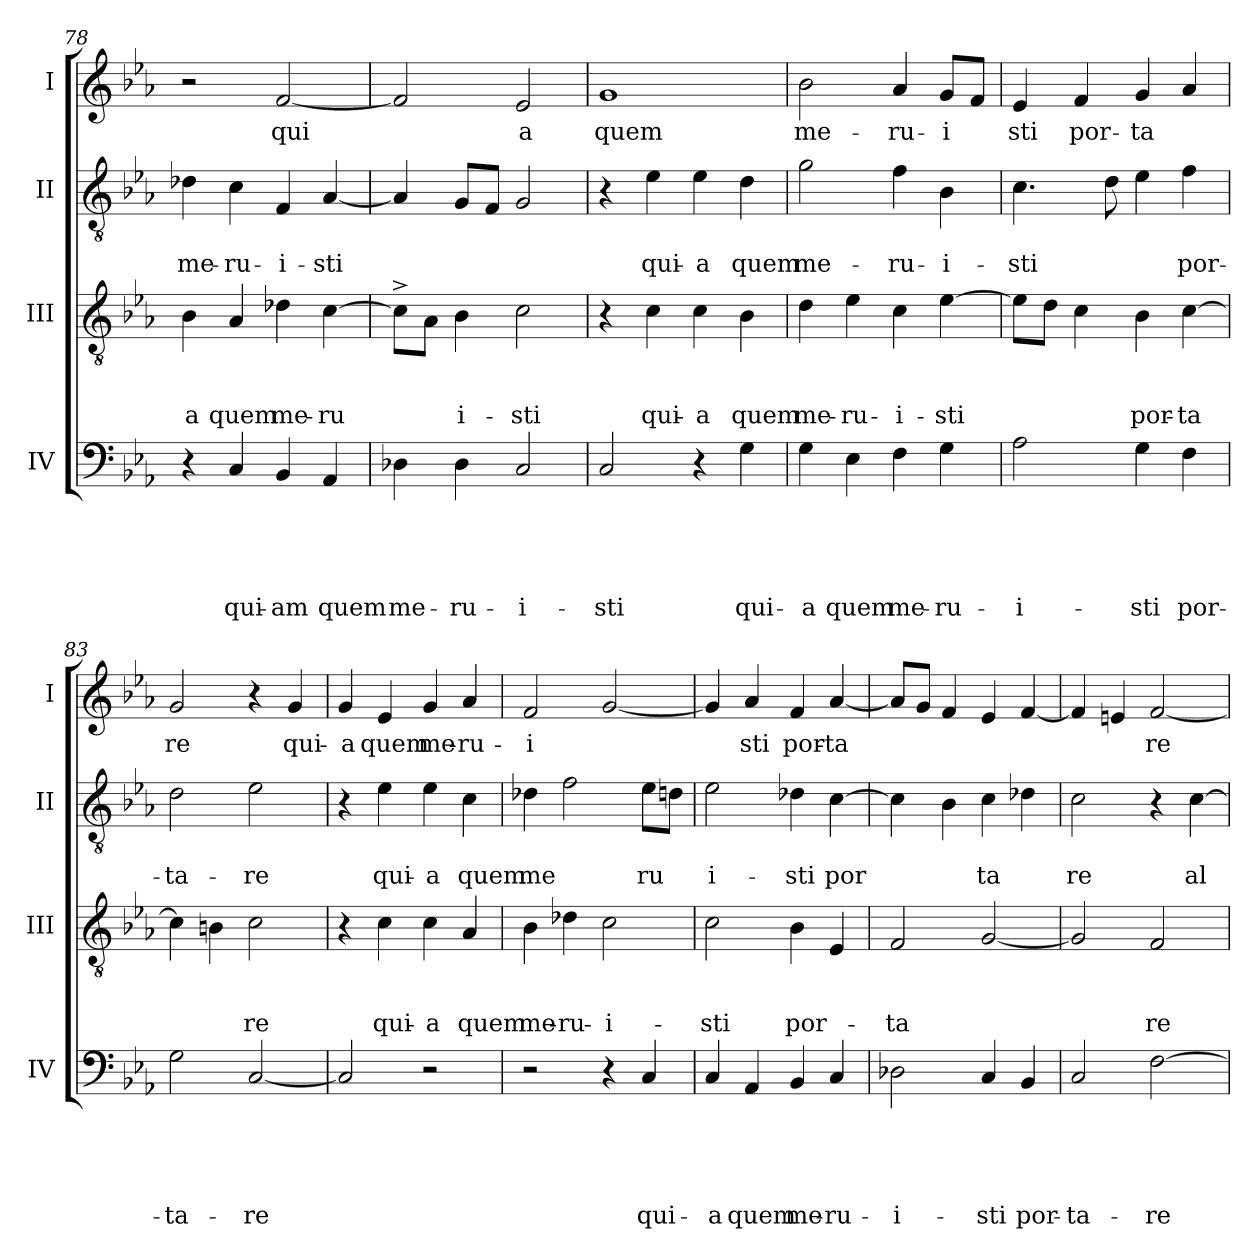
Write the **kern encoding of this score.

**kern	**text	**text	**text	**text	**text	**kern	**text	**text	**text	**kern	**text	**text	**kern	**text
*part4	*part4	*part4	*part4	*part4	*part4	*part3	*part3	*part3	*part3	*part2	*part2	*part2	*part1	*part1
*staff4	*staff4	*staff4	*staff4	*staff4	*staff4	*staff3	*staff3	*staff3	*staff3	*staff2	*staff2	*staff2	*staff1	*staff1
*I"IV	*	*	*	*	*	*I"III	*	*	*	*I"II	*	*	*I"I	*
*I'IV	*	*	*	*	*	*I'III	*	*	*	*I'II	*	*	*I'I	*
*clefF4	*	*	*	*	*	*clefGv2	*	*	*	*clefGv2	*	*	*clefG2	*
*k[b-e-a-]	*	*	*	*	*	*k[b-e-a-]	*	*	*	*k[b-e-a-]	*	*	*k[b-e-a-]	*
*E-:	*	*	*	*	*	*E-:	*	*	*	*E-:	*	*	*E-:	*
=78	=78	=78	=78	=78	=78	=78	=78	=78	=78	=78	=78	=78	=78	=78
!	!	!	!	!	!	!	!	!	!LO:LY:b	!	!	!LO:LY:b	!	!
4r	.	.	.	.	.	4B-\	.	.	-a	4d-X\	.	me-	2r	.
!	!	!	!	!	!LO:LY:b	!	!	!	!LO:LY:b	!	!	!LO:LY:b	!	!
4C/	.	.	.	.	qui-	4A-/	.	.	quem	4c\	.	-ru-	.	.
!	!	!	!	!	!LO:LY:b	!	!	!	!LO:LY:b	!	!	!LO:LY:b	!	!LO:LY:b
4BB-/	.	.	.	.	-am	4d-X\	.	.	me-	4F/	.	-i-	[<2f/	qui
!	!	!	!	!	!LO:LY:b	!	!	!	!LO:LY:b	!	!	!LO:LY:b	!	!
4AA-/	.	.	.	.	quem	[<4c\	.	.	-ru	[<4A-/	.	-sti	.	.
!!LO:LB:g=z
=79	=79	=79	=79	=79	=79	=79	=79	=79	=79	=79	=79	=79	=79	=79
!	!	!	!	!	!LO:LY:b	!	!	!	!	!	!	!	!	!
4D-X\	.	.	.	.	me-	8c^>\L]	.	.	.	4A-/]	.	.	2f/]	.
.	.	.	.	.	.	8A-\J	.	.	.	.	.	.	.	.
!	!	!	!	!	!LO:LY:b	!	!	!	!LO:LY:b	!	!	!	!	!
4D-\	.	.	.	.	-ru-	4B-\	.	.	i-	8G/L	.	.	.	.
.	.	.	.	.	.	.	.	.	.	8F/J	.	.	.	.
!	!	!	!	!	!LO:LY:b	!	!	!	!LO:LY:b	!	!	!	!	!LO:LY:b
2C/	.	.	.	.	-i-	2c\	.	.	-sti	2G/	.	.	2e-/	a
=80	=80	=80	=80	=80	=80	=80	=80	=80	=80	=80	=80	=80	=80	=80
!	!	!	!	!	!LO:LY:b	!	!	!	!	!	!	!	!	!LO:LY:b
2C/	.	.	.	.	-sti	4r	.	.	.	4r	.	.	1g	quem
!	!	!	!	!	!	!	!	!	!LO:LY:b	!	!	!LO:LY:b	!	!
.	.	.	.	.	.	4c\	.	.	qui-	4e-\	.	qui-	.	.
!	!	!	!	!	!	!	!	!	!LO:LY:b	!	!	!LO:LY:b	!	!
4r	.	.	.	.	.	4c\	.	.	-a	4e-\	.	-a	.	.
!	!	!	!	!	!LO:LY:b	!	!	!	!LO:LY:b	!	!	!LO:LY:b	!	!
4G\	.	.	.	.	qui-	4B-\	.	.	quem	4d\	.	quem	.	.
=81	=81	=81	=81	=81	=81	=81	=81	=81	=81	=81	=81	=81	=81	=81
!	!	!	!	!	!LO:LY:b	!	!	!	!LO:LY:b	!	!	!LO:LY:b	!	!LO:LY:b
4G\	.	.	.	.	-a	4d\	.	.	me-	2g\	.	me-	2b-\	me-
!	!	!	!	!	!LO:LY:b	!	!	!	!LO:LY:b	!	!	!	!	!
4E-\	.	.	.	.	quem	4e-\	.	.	-ru-	.	.	.	.	.
!	!	!	!	!	!LO:LY:b	!	!	!	!LO:LY:b	!	!	!LO:LY:b	!	!LO:LY:b
4F\	.	.	.	.	me-	4c\	.	.	-i-	4f\	.	-ru-	4a-/	-ru-
!	!	!	!	!	!LO:LY:b	!	!	!	!LO:LY:b	!	!	!LO:LY:b	!	!LO:LY:b:rj
4G\	.	.	.	.	-ru-	[>4e-\	.	.	-sti	4B-\	.	-i-	8g/L	-i
.	.	.	.	.	.	.	.	.	.	.	.	.	8f/J	.
=82	=82	=82	=82	=82	=82	=82	=82	=82	=82	=82	=82	=82	=82	=82
!	!	!	!	!	!LO:LY:b	!	!	!	!	!	!	!LO:LY:b	!	!LO:LY:b
2A-\	.	.	.	.	-i-	8e-\L]	.	.	.	4.c\	.	-sti	4e-/	sti
.	.	.	.	.	.	8d\J	.	.	.	.	.	.	.	.
!	!	!	!	!	!	!	!	!	!	!	!	!	!	!LO:LY:b
.	.	.	.	.	.	4c\	.	.	.	.	.	.	4f/	por-
.	.	.	.	.	.	.	.	.	.	8d\	.	.	.	.
!	!	!	!	!	!LO:LY:b	!	!	!	!LO:LY:b	!	!	!	!	!LO:LY:b
4G\	.	.	.	.	-sti	4B-\	.	.	por-	4e-\	.	.	4g/	-ta
!	!	!	!	!	!LO:LY:b	!	!	!	!LO:LY:b	!	!	!LO:LY:b	!	!
4F\	.	.	.	.	por-	[>4c\	.	.	-ta	4f\	.	por-	4a-/	.
=83	=83	=83	=83	=83	=83	=83	=83	=83	=83	=83	=83	=83	=83	=83
!	!	!	!	!	!LO:LY:b	!	!	!	!	!	!	!LO:LY:b	!	!LO:LY:b
2G\	.	.	.	.	-ta-	4c\]	.	.	.	2d\	.	-ta-	2g/	re
.	.	.	.	.	.	4Bn\	.	.	.	.	.	.	.	.
!	!	!	!	!	!LO:LY:b	!	!	!	!LO:LY:b	!	!	!LO:LY:b	!	!
[<2C/	.	.	.	.	-re	2c\	.	.	re	2e-\	.	-re	4r	.
!	!	!	!	!	!	!	!	!	!	!	!	!	!	!LO:LY:b
.	.	.	.	.	.	.	.	.	.	.	.	.	4g/	qui-
=84	=84	=84	=84	=84	=84	=84	=84	=84	=84	=84	=84	=84	=84	=84
!	!	!	!	!	!	!	!	!	!	!	!	!	!	!LO:LY:b
2C/]	.	.	.	.	.	4r	.	.	.	4r	.	.	4g/	-a
!	!	!	!	!	!	!	!	!	!LO:LY:b	!	!	!LO:LY:b	!	!LO:LY:b
.	.	.	.	.	.	4c\	.	.	qui-	4e-\	.	qui-	4e-/	quem
!	!	!	!	!	!	!	!	!	!LO:LY:b	!	!	!LO:LY:b	!	!LO:LY:b
2r	.	.	.	.	.	4c\	.	.	-a	4e-\	.	-a	4g/	me-
!	!	!	!	!	!	!	!	!	!LO:LY:b	!	!	!LO:LY:b	!	!LO:LY:b
.	.	.	.	.	.	4A-/	.	.	quem	4c\	.	quem	4a-/	-ru-
!!LO:LB:g=z
=85	=85	=85	=85	=85	=85	=85	=85	=85	=85	=85	=85	=85	=85	=85
!	!	!	!	!	!	!	!	!	!LO:LY:b	!	!	!LO:LY:b	!	!LO:LY:b:rj
2r	.	.	.	.	.	4B-\	.	.	me-	4d-X\	.	me	2f/	-i
!	!	!	!	!	!	!	!	!	!LO:LY:b	!	!	!	!	!
.	.	.	.	.	.	4d-X\	.	.	-ru-	2f\	.	.	.	.
!	!	!	!	!	!	!	!	!	!LO:LY:b	!	!	!	!	!
4r	.	.	.	.	.	2c\	.	.	-i-	.	.	.	[<2g/	.
!	!	!	!	!	!LO:LY:b	!	!	!	!	!	!	!LO:LY:b	!	!
4C/	.	.	.	.	qui-	.	.	.	.	8e-\L	.	ru	.	.
.	.	.	.	.	.	.	.	.	.	8dn\J	.	.	.	.
=86	=86	=86	=86	=86	=86	=86	=86	=86	=86	=86	=86	=86	=86	=86
!	!	!	!	!	!LO:LY:b	!	!	!	!LO:LY:b	!	!	!LO:LY:b	!	!
4C/	.	.	.	.	-a	2c\	.	.	-sti	2e-\	.	i-	4g/]	.
!	!	!	!	!	!LO:LY:b	!	!	!	!	!	!	!	!	!LO:LY:b
4AA-/	.	.	.	.	quem	.	.	.	.	.	.	.	4a-/	sti
!	!	!	!	!	!LO:LY:b	!	!	!	!LO:LY:b	!	!	!LO:LY:b	!	!LO:LY:b
4BB-/	.	.	.	.	me-	4B-\	.	.	por-	4d-X\	.	-sti	4f/	por-
!	!	!	!	!	!LO:LY:b	!	!	!	!	!	!	!LO:LY:b	!	!LO:LY:b
4C/	.	.	.	.	-ru-	4E-/	.	.	.	[>4c\	.	por	[<4a-/	-ta
=87	=87	=87	=87	=87	=87	=87	=87	=87	=87	=87	=87	=87	=87	=87
!	!	!	!	!	!LO:LY:b	!	!	!	!LO:LY:b	!	!	!	!	!
2D-X\	.	.	.	.	-i-	2F/	.	.	-ta	4c\]	.	.	8a-/L]	.
.	.	.	.	.	.	.	.	.	.	.	.	.	8g/J	.
.	.	.	.	.	.	.	.	.	.	4B-\	.	.	4f/	.
!	!	!	!	!	!LO:LY:b	!	!	!	!	!	!	!LO:LY:b	!	!
4C/	.	.	.	.	-sti	[<2G/	.	.	.	4c\	.	ta	4e-/	.
!	!	!	!	!	!LO:LY:b	!	!	!	!	!	!	!	!	!
4BB-/	.	.	.	.	por-	.	.	.	.	4d-X\	.	.	[<4f/	.
=88	=88	=88	=88	=88	=88	=88	=88	=88	=88	=88	=88	=88	=88	=88
!	!	!	!	!	!LO:LY:b	!	!	!	!	!	!	!LO:LY:b	!	!
2C/	.	.	.	.	-ta-	2G/]	.	.	.	2c\	.	re	4f/]	.
.	.	.	.	.	.	.	.	.	.	.	.	.	4en/	.
!	!	!	!	!	!LO:LY:b	!	!	!	!LO:LY:b	!	!	!	!	!LO:LY:b
[>2F\	.	.	.	.	-re	2F/	.	.	re	4r	.	.	[<2f/	re
!	!	!	!	!	!	!	!	!	!	!	!	!LO:LY:b	!	!
.	.	.	.	.	.	.	.	.	.	[>4c\	.	al	.	.
=	=	=	=	=	=	=	=	=	=	=	=	=	=	=
*-	*-	*-	*-	*-	*-	*-	*-	*-	*-	*-	*-	*-	*-	*-
